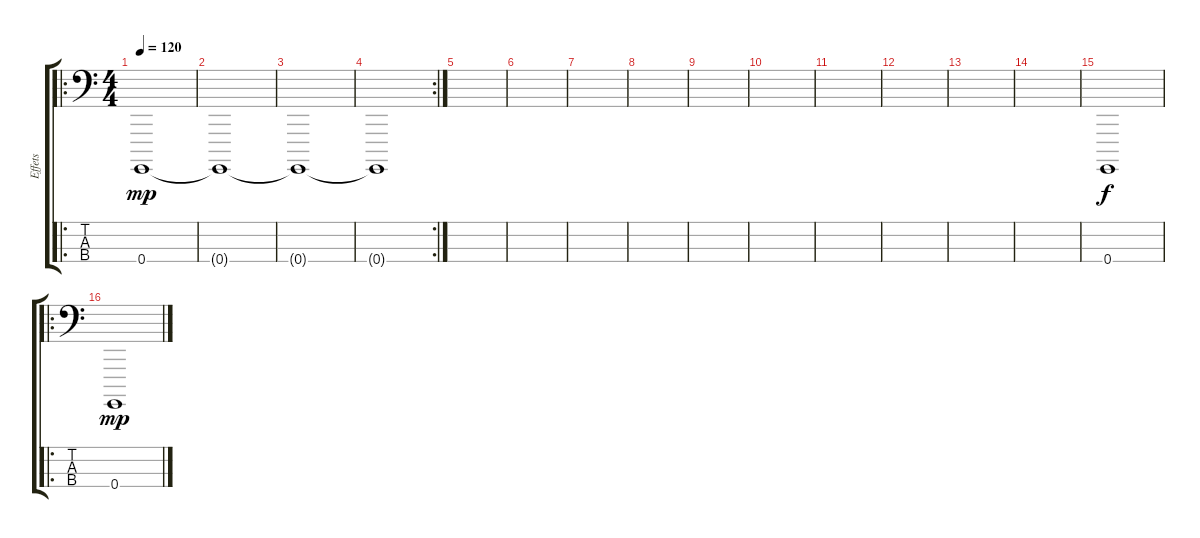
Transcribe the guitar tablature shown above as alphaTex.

\track ("Effets" "Effets") {instrument applause}
\staff {score tabs}
\tuning (E2 B1 Gb1 G0) {hide}
\ro
\ts (4 4)
\tempo 120
\clef f4
\ks c
0.4.1{dy mp} |
0.4{t}.1 |
0.4{t}.1 |
\rc 2
0.4{t}.1 |
|
|
|
|
|
|
|
|
|
|
0.4.1{dy f} |
\ro
0.4.1{dy mp}
